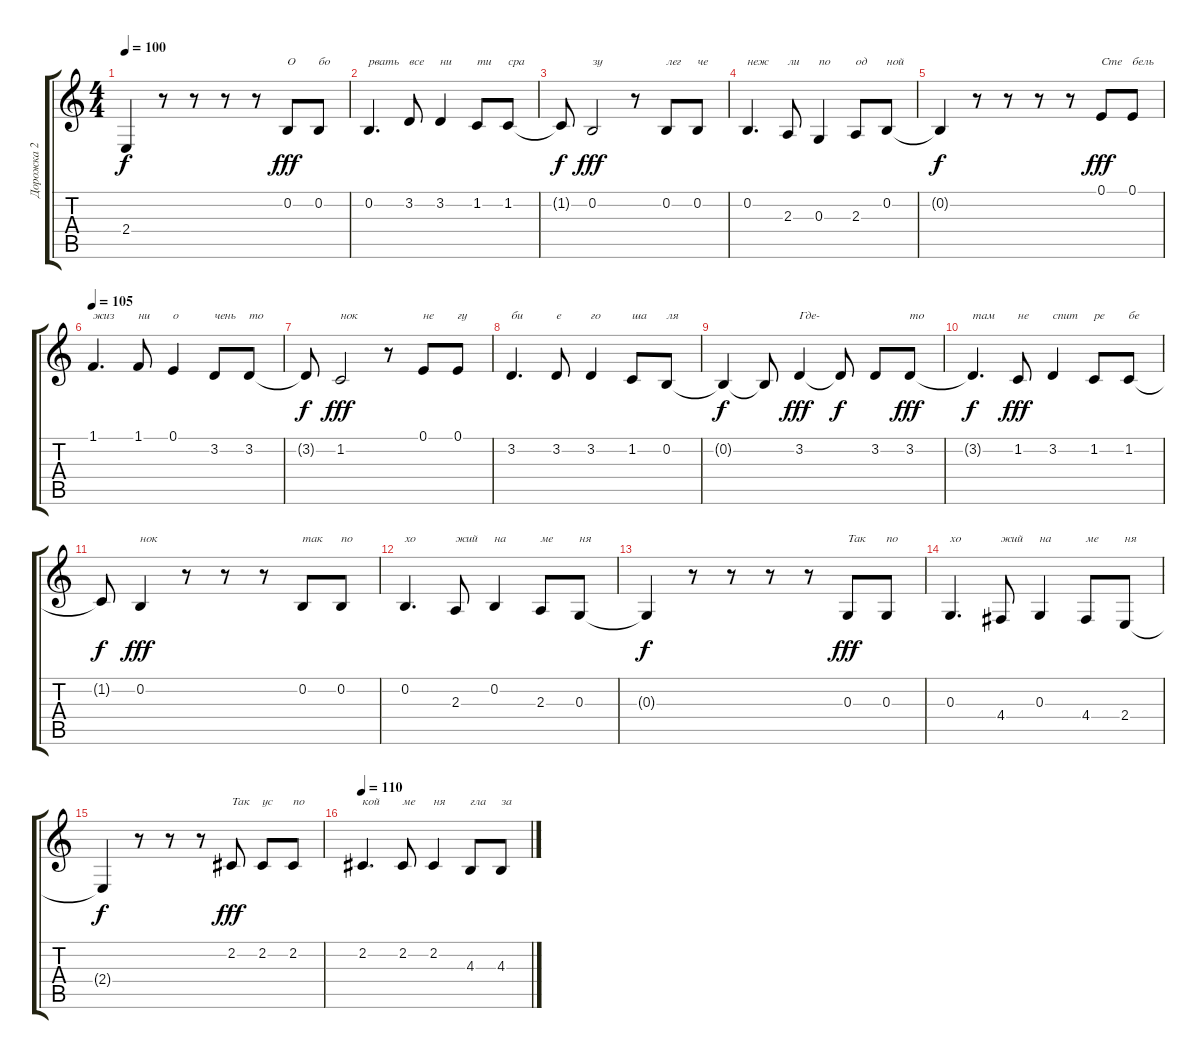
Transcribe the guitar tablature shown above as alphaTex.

\track ("Дорожка 2" "Дорожка 2") {instrument flute}
\staff {score tabs}
\tuning (E4 B3 G3 D3 A2 E2) {hide}
\ts (4 4)
\tempo 100
\clef g2
\ks c
2.4{t}.4{dy f} r.8 r.8 r.8 r.8 0.2.8{txt "О" dy fff} 0.2.8{txt "бо"} |
0.2.4{d txt "рвать"} 3.2.8{txt "все"} 3.2.4{txt "ни"} 1.2.8{txt "ти"} 1.2.8{txt "сра"} |
1.2{t}.8{dy f} 0.2.2{txt "зу" dy fff} r.8 0.2.8{txt "лег"} 0.2.8{txt "че"} |
0.2.4{d txt "неж"} 2.3.8{txt "ли"} 0.3.4{txt "по"} 2.3.8{txt "од"} 0.2.8{txt "ной"} |
0.2{t}.4{dy f} r.8 r.8 r.8 r.8 0.1.8{txt "Сте" dy fff} 0.1.8{txt "бель"} |
\tempo 105
1.1.4{d txt "жиз"} 1.1.8{txt "ни"} 0.1.4{txt "о"} 3.2.8{txt "чень"} 3.2.8{txt "то"} |
3.2{t}.8{dy f} 1.2.2{txt "нок" dy fff} r.8 0.1.8{txt "не"} 0.1.8{txt "гу"} |
3.2.4{d txt "би"} 3.2.8{txt "е"} 3.2.4{txt "го"} 1.2.8{txt "ша"} 0.2.8{txt "ля"} |
0.2{t}.4{dy f} 0.2{t}.8 3.2.4{txt "Где-" dy fff} 3.2{t}.8{dy f} 3.2.8 3.2.8{txt "то" dy fff} |
3.2{t}.4{d txt "там" dy f} 1.2.8{txt "не" dy fff} 3.2.4{txt "спит"} 1.2.8{txt "ре"} 1.2.8{txt "бе"} |
1.2{t}.8{dy f} 0.2.4{txt "нок" dy fff} r.8 r.8 r.8 0.2.8{txt "так"} 0.2.8{txt "по"} |
0.2.4{d txt "хо"} 2.3.8{txt "жий"} 0.2.4{txt "на"} 2.3.8{txt "ме"} 0.3.8{txt "ня"} |
0.3{t}.4{dy f} r.8 r.8 r.8 r.8 0.3.8{txt "Так" dy fff} 0.3.8{txt "по"} |
0.3.4{d txt "хо"} 4.4.8{txt "жий"} 0.3.4{txt "на"} 4.4.8{txt "ме"} 2.4.8{txt "ня"} |
2.4{t}.4{dy f} r.8 r.8 r.8 2.2.8{txt "Так" dy fff} 2.2.8{txt "ус"} 2.2.8{txt "по"} |
\tempo 110
2.2.4{d txt "кой"} 2.2.8{txt "ме"} 2.2.4{txt "ня"} 4.3.8{txt "гла"} 4.3.8{txt "за"}
